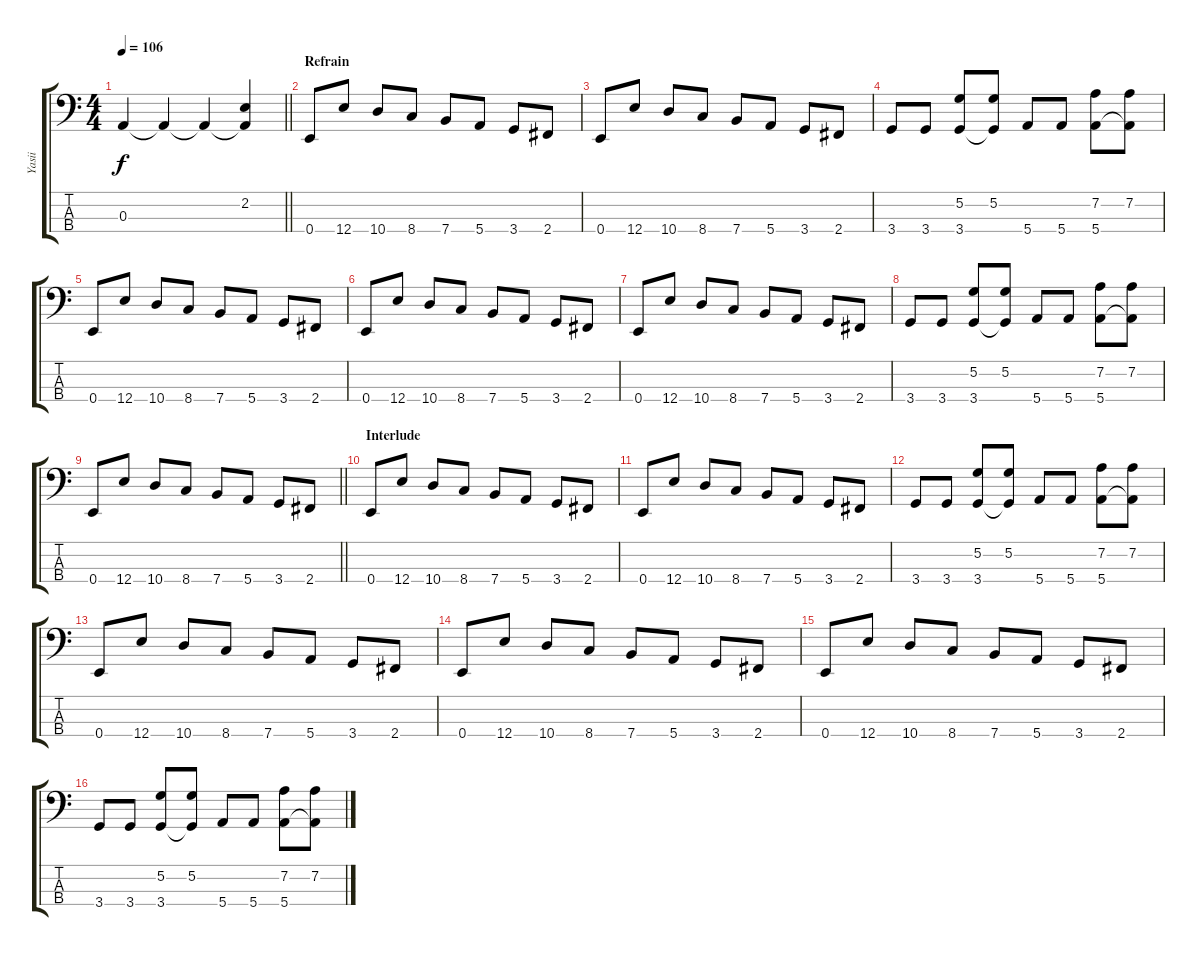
\track ("Yasii" "Yasii") {instrument electricbassfinger}
\staff {score tabs}
\tuning (G2 D2 A1 E1) {hide}
\ts (4 4)
\tempo 106
\clef f4
\barLineRight lightlight
\ks c
0.3{t}.4{dy f} 0.3{t}.4 0.3{t}.4 (2.2{t} 0.3{t}).4 |
\section ("" "Refrain")
0.4.8 12.4.8 10.4.8 8.4.8 7.4.8 5.4.8 3.4.8 2.4.8 |
0.4.8 12.4.8 10.4.8 8.4.8 7.4.8 5.4.8 3.4.8 2.4.8 |
3.4.8 3.4.8 (5.2 3.4).8 (5.2 3.4{t}).8 5.4.8 5.4.8 (7.2 5.4).8 (7.2 5.4{t}).8 |
0.4.8 12.4.8 10.4.8 8.4.8 7.4.8 5.4.8 3.4.8 2.4.8 |
0.4.8 12.4.8 10.4.8 8.4.8 7.4.8 5.4.8 3.4.8 2.4.8 |
0.4.8 12.4.8 10.4.8 8.4.8 7.4.8 5.4.8 3.4.8 2.4.8 |
3.4.8 3.4.8 (5.2 3.4).8 (5.2 3.4{t}).8 5.4.8 5.4.8 (7.2 5.4).8 (7.2 5.4{t}).8 |
\barLineRight lightlight
0.4.8 12.4.8 10.4.8 8.4.8 7.4.8 5.4.8 3.4.8 2.4.8 |
\section ("" "Interlude")
0.4.8 12.4.8 10.4.8 8.4.8 7.4.8 5.4.8 3.4.8 2.4.8 |
0.4.8 12.4.8 10.4.8 8.4.8 7.4.8 5.4.8 3.4.8 2.4.8 |
3.4.8 3.4.8 (5.2 3.4).8 (5.2 3.4{t}).8 5.4.8 5.4.8 (7.2 5.4).8 (7.2 5.4{t}).8 |
0.4.8 12.4.8 10.4.8 8.4.8 7.4.8 5.4.8 3.4.8 2.4.8 |
0.4.8 12.4.8 10.4.8 8.4.8 7.4.8 5.4.8 3.4.8 2.4.8 |
0.4.8 12.4.8 10.4.8 8.4.8 7.4.8 5.4.8 3.4.8 2.4.8 |
3.4.8 3.4.8 (5.2 3.4).8 (5.2 3.4{t}).8 5.4.8 5.4.8 (7.2 5.4).8 (7.2 5.4{t}).8
